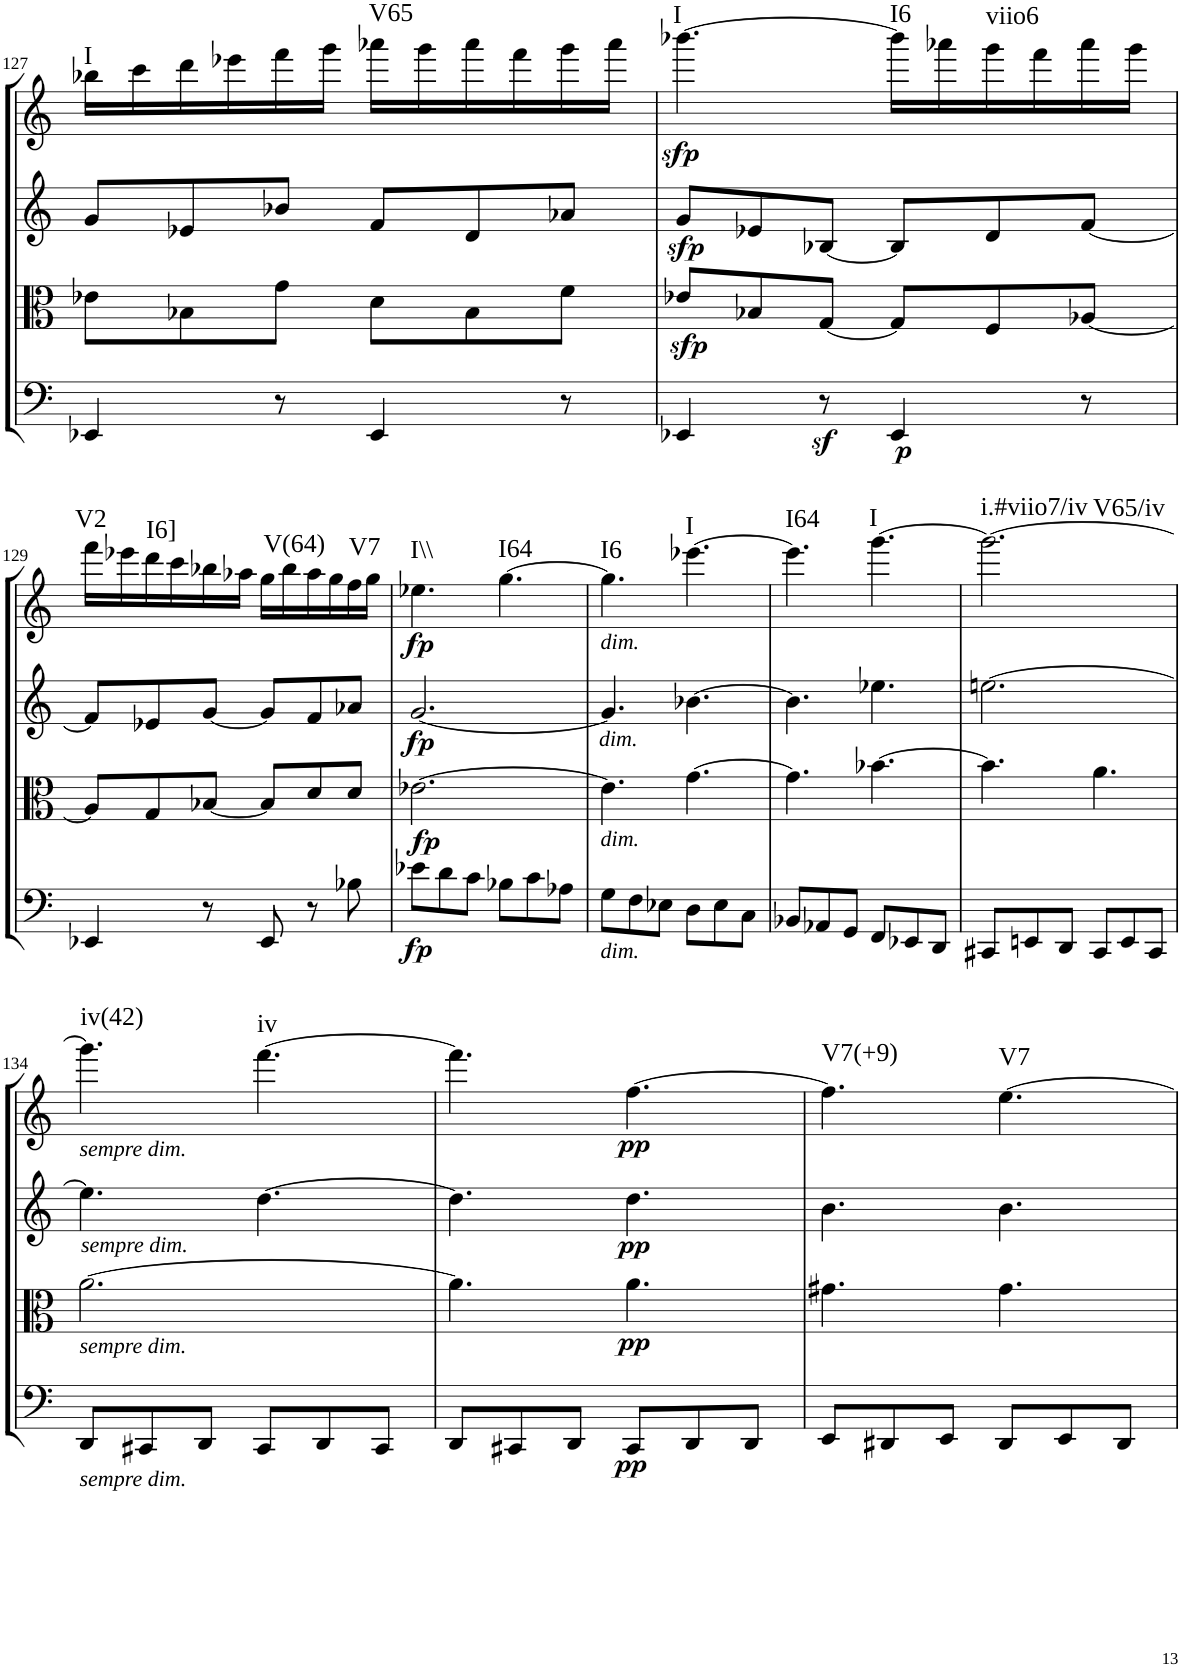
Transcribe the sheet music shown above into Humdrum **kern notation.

**kern	**dynam	**kern	**dynam	**kern	**dynam	**kern	**dynam	**harte
*part4	*part4	*part3	*part3	*part2	*part2	*part1	*part1	*part1
*staff4	*staff4	*staff3	*staff3	*staff2	*staff2	*staff1	*staff1	*
*I"Cello	*	*I"Viola	*	*I"2nd Violin	*	*I"1st Violin	*	*
*	*	*I'Vla	*	*I'Vln	*	*I'Vln	*	*
!!LO:PB:g=z
*clefF4	*	*clefC3	*	*clefG2	*	*clefG2	*	*
*k[]	*	*k[]	*	*k[]	*	*k[]	*	*
*M6/8	*	*M6/8	*	*M6/8	*	*M6/8	*	*
=127	=127	=127	=127	=127	=127	=127	=127	=127
!	!	!	!	!	!	!	!	!LO:H:kt=I
4EE-X/	.	8e-X\L	.	8g/L	.	16bb-X\LL	.	N
.	.	.	.	.	.	16ccc\	.	.
.	.	8B-X\	.	8e-X/	.	16ddd\	.	.
.	.	.	.	.	.	16eee-X\	.	.
8r	.	8g\J	.	8b-X/J	.	16fff\	.	.
.	.	.	.	.	.	16ggg\JJ	.	.
!	!	!	!	!	!	!	!	!LO:H:kt=V65
4EE-/	.	8d\L	.	8f/L	.	16aaa-X\LL	.	N
.	.	.	.	.	.	16ggg\	.	.
.	.	8B-\	.	8d/	.	16aaa-\	.	.
.	.	.	.	.	.	16fff\	.	.
8r	.	8f\J	.	8a-X/J	.	16ggg\	.	.
.	.	.	.	.	.	16aaa-\JJ	.	.
=128	=128	=128	=128	=128	=128	=128	=128	=128
!	!	!	!LO:DY:b	!	!LO:DY:b	!	!LO:DY:b	!LO:H:kt=I
4EE-X/	.	8e-X/L	sfp	8g/L	sfp	[4.bbb-X\	sfp	N
.	.	8B-X/	.	8e-X/	.	.	.	.
!	!LO:DY:b	!	!	!	!	!	!	!
8r	sf	[8G/J	.	[8B-X/J	.	.	.	.
!	!LO:DY:b	!	!	!	!	!	!	!LO:H:kt=I6
4EE-/	p	8G/L]	.	8B-/L]	.	16bbb-\LL]	.	N
.	.	.	.	.	.	16aaa-X\	.	.
!	!	!	!	!	!	!	!	!LO:H:kt=viio6
.	.	8F/	.	8d/	.	16ggg\	.	N
.	.	.	.	.	.	16fff\	.	.
8r	.	[8A-X/J	.	[8f/J	.	16aaa-\	.	.
.	.	.	.	.	.	16ggg\JJ	.	.
!!LO:LB:g=z
=129	=129	=129	=129	=129	=129	=129	=129	=129
!	!	!	!	!	!	!	!	!LO:H:kt=V2
4EE-X/	.	8A-/L]	.	8f/L]	.	16fff\LL	.	N
.	.	.	.	.	.	16eee-X\	.	.
!	!	!	!	!	!	!	!	!LO:H:kt=I6]
.	.	8G/	.	8e-X/	.	16ddd\	.	N
.	.	.	.	.	.	16ccc\	.	.
8r	.	[8B-X/J	.	[8g/J	.	16bb-X\	.	.
.	.	.	.	.	.	16aa-X\JJ	.	.
!	!	!	!	!	!	!	!	!LO:H:kt=V(64)
8EE-/	.	8B-/L]	.	8g/L]	.	16gg\LL	.	N
.	.	.	.	.	.	16bb-\	.	.
8r	.	8d/	.	8f/	.	16aa-\	.	.
.	.	.	.	.	.	16gg\	.	.
!	!	!	!	!	!	!	!	!LO:H:kt=V7
8B-X\	.	8d/J	.	8a-X/J	.	16ff\	.	N
.	.	.	.	.	.	16gg\JJ	.	.
=130	=130	=130	=130	=130	=130	=130	=130	=130
!	!LO:DY:b	!	!LO:DY:b	!	!LO:DY:b	!	!LO:DY:b	!LO:H:kt=I\\
8e-X\L	fp	[2.e-X\	fp	[2.g/	fp	4.ee-X\	fp	N
8d\	.	.	.	.	.	.	.	.
8c\J	.	.	.	.	.	.	.	.
!	!	!	!	!	!	!	!	!LO:H:kt=I64
8B-X\L	.	.	.	.	.	[4.gg\	.	N
8c\	.	.	.	.	.	.	.	.
8A-X\J	.	.	.	.	.	.	.	.
=131	=131	=131	=131	=131	=131	=131	=131	=131
!	!	!	!	!	!	!LO:TX:b:i:t=dim.	!	!
!	!	!	!	!LO:TX:b:i:t=dim.	!	!	!	!
!	!	!LO:TX:b:i:t=dim.	!	!	!	!	!	!
!LO:TX:b:i:t=dim.	!	!	!	!	!	!	!	!LO:H:kt=I6
8G\L	.	4.e-\]	.	4.g/]	.	4.gg\]	.	N
8F\	.	.	.	.	.	.	.	.
8E-X\J	.	.	.	.	.	.	.	.
!	!	!	!	!	!	!	!	!LO:H:kt=I
8D\L	.	[4.g\	.	[4.b-X\	.	[4.eee-X\	.	N
8E-\	.	.	.	.	.	.	.	.
8C\J	.	.	.	.	.	.	.	.
=132	=132	=132	=132	=132	=132	=132	=132	=132
!	!	!	!	!	!	!	!	!LO:H:kt=I64
8BB-X/L	.	4.g\]	.	4.b-\]	.	4.eee-\]	.	N
8AA-X/	.	.	.	.	.	.	.	.
8GG/J	.	.	.	.	.	.	.	.
!	!	!	!	!	!	!	!	!LO:H:kt=I
8FF/L	.	[4.b-X\	.	4.ee-X\	.	[4.ggg\	.	N
8EE-X/	.	.	.	.	.	.	.	.
8DD/J	.	.	.	.	.	.	.	.
=133	=133	=133	=133	=133	=133	=133	=133	=133
!	!	!	!	!	!	!	!	!LO:H:n=1:kt=i.#viio7/iv
!	!	!	!	!	!	!	!	!LO:H:n=2:kt=V65/iv
8CC#X/L	.	4.b-\]	.	[2.een\	.	2.ggg\_	.	N N
8EEn/	.	.	.	.	.	.	.	.
8DD/J	.	.	.	.	.	.	.	.
8CC#/L	.	4.a\	.	.	.	.	.	.
8EE/	.	.	.	.	.	.	.	.
8CC#/J	.	.	.	.	.	.	.	.
!!LO:LB:g=z
=134	=134	=134	=134	=134	=134	=134	=134	=134
!	!	!	!	!	!	!LO:TX:b:i:t=sempre dim.	!	!
!	!	!	!	!LO:TX:b:i:t=sempre dim.	!	!	!	!
!	!	!LO:TX:b:i:t=sempre dim.	!	!	!	!	!	!
!LO:TX:b:i:t=sempre dim.	!	!	!	!	!	!	!	!LO:H:kt=iv(42)
8DD/L	.	[2.a\	.	4.ee\]	.	4.ggg\]	.	N
8CC#X/	.	.	.	.	.	.	.	.
8DD/J	.	.	.	.	.	.	.	.
!	!	!	!	!	!	!	!	!LO:H:kt=iv
8CC#/L	.	.	.	[4.dd\	.	[4.fff\	.	N
8DD/	.	.	.	.	.	.	.	.
8CC#/J	.	.	.	.	.	.	.	.
=135	=135	=135	=135	=135	=135	=135	=135	=135
8DD/L	.	4.a\]	.	4.dd\]	.	4.fff\]	.	.
8CC#X/	.	.	.	.	.	.	.	.
8DD/J	.	.	.	.	.	.	.	.
!	!LO:DY:b	!	!LO:DY:b	!	!LO:DY:b	!	!LO:DY:b	!
8CC#/L	pp	4.a\	pp	4.dd\	pp	[4.ff\	pp	.
8DD/	.	.	.	.	.	.	.	.
8DD/J	.	.	.	.	.	.	.	.
=136	=136	=136	=136	=136	=136	=136	=136	=136
!	!	!	!	!	!	!	!	!LO:H:kt=V7(+9)
8EE/L	.	4.g#X\	.	4.b\	.	4.ff\]	.	N
8DD#X/	.	.	.	.	.	.	.	.
8EE/J	.	.	.	.	.	.	.	.
!	!	!	!	!	!	!	!	!LO:H:kt=V7
8DD#/L	.	4.g#\	.	4.b\	.	[4.ee\	.	N
8EE/	.	.	.	.	.	.	.	.
8DD#/J	.	.	.	.	.	.	.	.
=	=	=	=	=	=	=	=	=
*-	*-	*-	*-	*-	*-	*-	*-	*-
